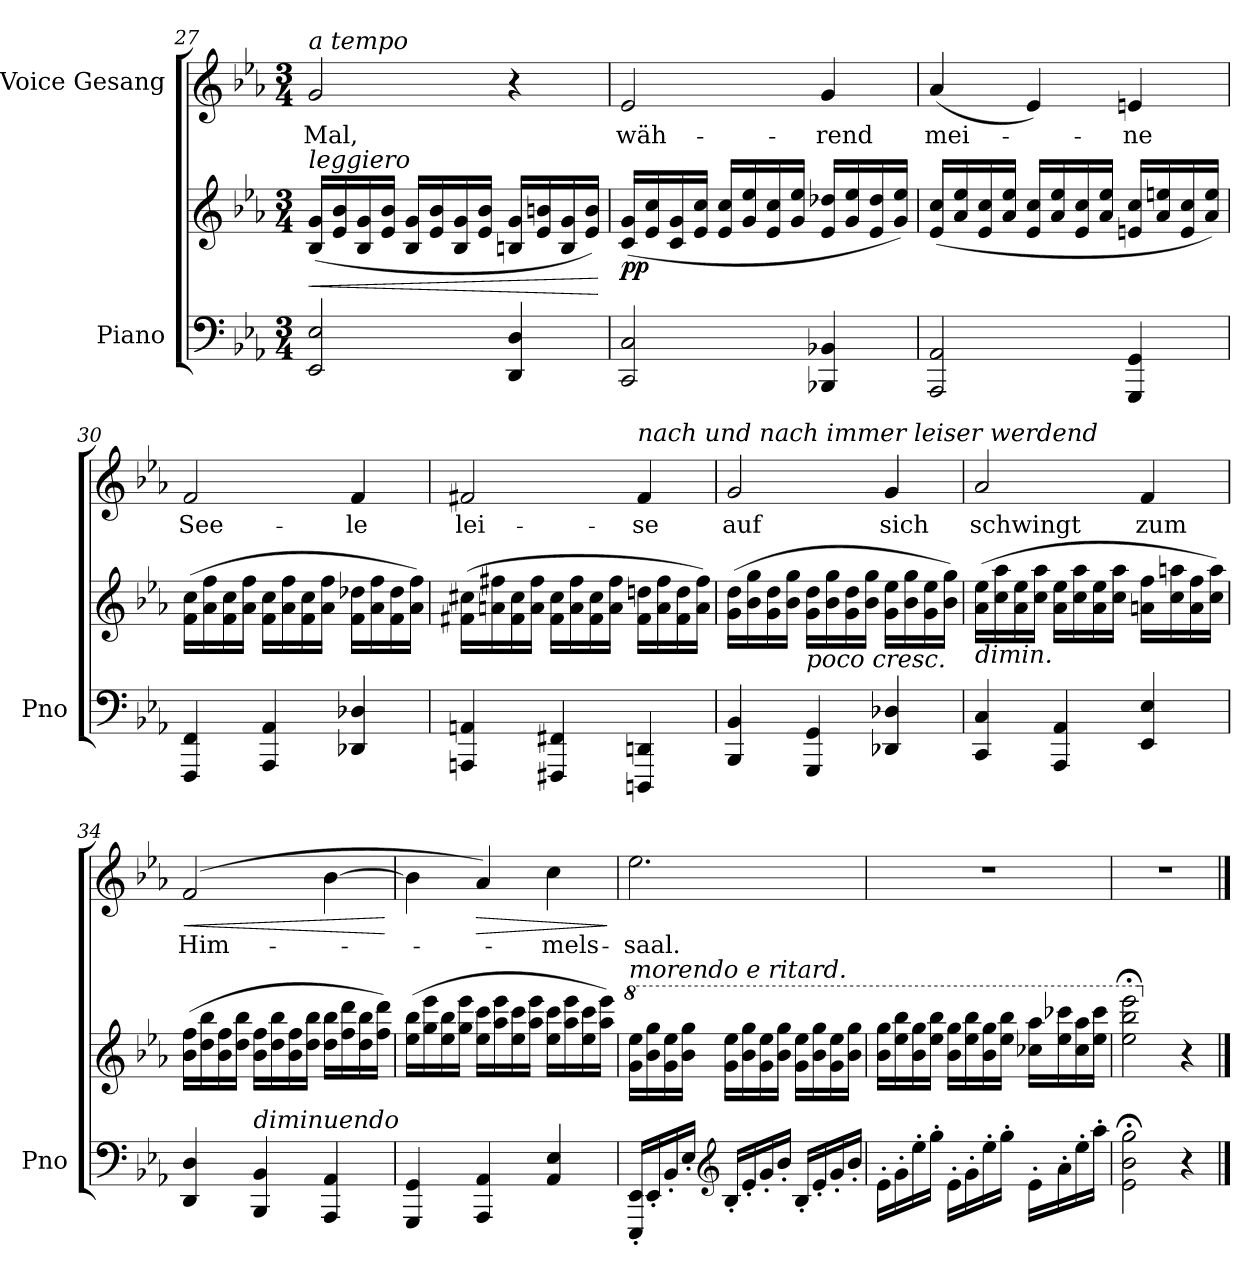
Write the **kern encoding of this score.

**kern	**kern	**dynam	**kern	**text	**dynam
*part2	*part2	*part2	*part1	*part1	*part1
*staff3	*staff2	*staff2/3	*staff1	*staff1	*staff1
*I"Piano	*	*	*I"Voice Gesang	*	*
*I'Pno	*	*	*	*	*
*clefF4	*clefG2	*	*clefG2	*	*
*k[b-e-a-]	*k[b-e-a-]	*	*k[b-e-a-]	*	*
*M3/4	*M3/4	*	*M3/4	*	*
=27	=27	=27	=27	=27	=27
!	!	!	!LO:TX:a:i:t=a tempo	!	!
!	!LO:TX:i:t=leggiero	!	!	!	!
!	!	!LO:HP:b	!	!	!
2EE-/ 2E-/	(16B-/ 16g/LL	<	2g/	Mal,	.
.	16e-/ 16b-/	.	.	.	.
.	16B-/ 16g/	.	.	.	.
.	16e-/ 16b-/JJ	.	.	.	.
.	16B-/ 16g/LL	.	.	.	.
.	16e-/ 16b-/	.	.	.	.
.	16B-/ 16g/	.	.	.	.
.	16e-/ 16b-/JJ	.	.	.	.
4DD/ 4D/	16Bn/ 16g/LL	.	4r	.	.
.	16e-/ 16bn/	.	.	.	.
.	16B/ 16g/	.	.	.	.
.	16e-/ 16b/JJ)	.	.	.	.
.	.	[	.	.	.
=28	=28	=28	=28	=28	=28
!	!	!LO:DY:b	!	!	!
2CC/ 2C/	(16c/ 16g/LL	pp	2e-/	wäh-	.
.	16e-/ 16cc/	.	.	.	.
.	16c/ 16g/	.	.	.	.
.	16e-/ 16cc/JJ	.	.	.	.
.	16e-/ 16cc/LL	.	.	.	.
.	16g/ 16ee-/	.	.	.	.
.	16e-/ 16cc/	.	.	.	.
.	16g/ 16ee-/JJ	.	.	.	.
4BBB-X/ 4BB-X/	16e-/ 16dd-X/LL	.	4g/	-rend	.
.	16g/ 16ee-/	.	.	.	.
.	16e-/ 16dd-/	.	.	.	.
.	16g/ 16ee-/JJ)	.	.	.	.
=29	=29	=29	=29	=29	=29
2AAA-/ 2AA-/	(16e-/ 16cc/LL	.	(4a-/	mei-	.
.	16a-/ 16ee-/	.	.	.	.
.	16e-/ 16cc/	.	.	.	.
.	16a-/ 16ee-/JJ	.	.	.	.
.	16e-/ 16cc/LL	.	4e-/)	.	.
.	16a-/ 16ee-/	.	.	.	.
.	16e-/ 16cc/	.	.	.	.
.	16a-/ 16ee-/JJ	.	.	.	.
4GGG/ 4GG/	16en/ 16cc/LL	.	4en/	-ne	.
.	16a-/ 16een/	.	.	.	.
.	16e/ 16cc/	.	.	.	.
.	16a-/ 16ee/JJ)	.	.	.	.
=30	=30	=30	=30	=30	=30
4FFF/ 4FF/	(16f\ 16cc\LL	.	2f/	See-	.
.	16a-\ 16ff\	.	.	.	.
.	16f\ 16cc\	.	.	.	.
.	16a-\ 16ff\JJ	.	.	.	.
4AAA-/ 4AA-/	16f\ 16cc\LL	.	.	.	.
.	16a-\ 16ff\	.	.	.	.
.	16f\ 16cc\	.	.	.	.
.	16a-\ 16ff\JJ	.	.	.	.
4DD-X/ 4D-X/	16f\ 16dd-X\LL	.	4f/	-le	.
.	16a-\ 16ff\	.	.	.	.
.	16f\ 16dd-\	.	.	.	.
.	16a-\ 16ff\JJ)	.	.	.	.
=31	=31	=31	=31	=31	=31
4AAAn/ 4AAn/	(16f#X\ 16cc#X\LL	.	2f#X/	lei-	.
.	16an\ 16ff#X\	.	.	.	.
.	16f#\ 16cc#\	.	.	.	.
.	16a\ 16ff#\JJ	.	.	.	.
4FFF#X/ 4FF#X/	16f#\ 16cc#\LL	.	.	.	.
.	16a\ 16ff#\	.	.	.	.
.	16f#\ 16cc#\	.	.	.	.
.	16a\ 16ff#\JJ	.	.	.	.
!	!	!	!LO:TX:i:t=nach     und     nach     immer     leiser     werdend	!	!
4DDDn/ 4DDn/	16f#\ 16ddn\LL	.	4f#/	-se	.
.	16a\ 16ff#\	.	.	.	.
.	16f#\ 16dd\	.	.	.	.
.	16a\ 16ff#\JJ)	.	.	.	.
=32	=32	=32	=32	=32	=32
4BBB-/ 4BB-/	(16g\ 16dd\LL	.	2g/	auf	.
.	16b-\ 16gg\	.	.	.	.
.	16g\ 16dd\	.	.	.	.
.	16b-\ 16gg\JJ	.	.	.	.
!	!LO:TX:b:i:t=poco cresc.	!	!	!	!
4GGG/ 4GG/	16g\ 16dd\LL	.	.	.	.
.	16b-\ 16gg\	.	.	.	.
.	16g\ 16dd\	.	.	.	.
.	16b-\ 16gg\JJ	.	.	.	.
4DD-X/ 4D-X/	16g\ 16ee-\LL	.	4g/	sich	.
.	16b-\ 16gg\	.	.	.	.
.	16g\ 16ee-\	.	.	.	.
.	16b-\ 16gg\JJ)	.	.	.	.
=33	=33	=33	=33	=33	=33
!	!LO:TX:b:i:t=dimin.	!	!	!	!
4CC/ 4C/	(16a-\ 16ee-\LL	.	2a-/	schwingt	.
.	16cc\ 16aa-\	.	.	.	.
.	16a-\ 16ee-\	.	.	.	.
.	16cc\ 16aa-\JJ	.	.	.	.
4AAA-/ 4AA-/	16a-\ 16ee-\LL	.	.	.	.
.	16cc\ 16aa-\	.	.	.	.
.	16a-\ 16ee-\	.	.	.	.
.	16cc\ 16aa-\JJ	.	.	.	.
4EE-/ 4E-/	16an\ 16ff\LL	.	4f/	zum	.
.	16cc\ 16aan\	.	.	.	.
.	16a\ 16ff\	.	.	.	.
.	16cc\ 16aa\JJ)	.	.	.	.
=34	=34	=34	=34	=34	=34
!	!	!	!	!	!LO:HP:b
4DD/ 4D/	(16b-\ 16ff\LL	.	(<2f/	Him-	<
.	16dd\ 16bb-\	.	.	.	.
.	16b-\ 16ff\	.	.	.	.
.	16dd\ 16bb-\JJ	.	.	.	.
!LO:TX:i:t=diminuendo	!	!	!	!	!
4BBB-/ 4BB-/	16b-\ 16ff\LL	.	.	.	.
.	16dd\ 16bb-\	.	.	.	.
.	16b-\ 16ff\	.	.	.	.
.	16dd\ 16bb-\JJ	.	.	.	.
4AAA-/ 4AA-/	16dd\ 16bb-\LL	.	[4b-\	.	.
.	16ff\ 16ddd\	.	.	.	.
.	16dd\ 16bb-\	.	.	.	.
.	16ff\ 16ddd\JJ)	.	.	.	.
.	.	.	.	.	[
=35	=35	=35	=35	=35	=35
4GGG/ 4GG/	(16ee-\ 16bb-\LL	.	4b-\]	.	.
.	16gg\ 16eee-\	.	.	.	.
.	16ee-\ 16bb-\	.	.	.	.
.	16gg\ 16eee-\JJ	.	.	.	.
!	!	!	!	!	!LO:HP:b
4AAA-/ 4AA-/	16ee-\ 16ccc\LL	.	4a-/)	.	>
.	16aa-\ 16eee-\	.	.	.	.
.	16ee-\ 16ccc\	.	.	.	.
.	16aa-\ 16eee-\JJ	.	.	.	.
4AA-/ 4E-/	16ee-\ 16ccc\LL	.	4cc\	-mels-	.
.	16aa-\ 16eee-\	.	.	.	.
.	16ee-\ 16ccc\	.	.	.	.
.	16aa-\ 16eee-\JJ)	.	.	.	.
.	.	.	.	.	]
=36	=36	=36	=36	=36	=36
*	*8va	*	*	*	*
!	!LO:TX:i:t=morendo   e   ritard.	!	!	!	!
16EEE-/' 16EE-/'LL	16gg\ 16eee-\LL	.	2.ee-\	-saal.	.
16EE-'/	16bb-\ 16ggg\	.	.	.	.
16BB-'/	16gg\ 16eee-\	.	.	.	.
16E-'/JJ	16bb-\ 16ggg\JJ	.	.	.	.
*clefG2	*	*	*	*	*
16B-'/LL	16gg\ 16eee-\LL	.	.	.	.
16e-'/	16bb-\ 16ggg\	.	.	.	.
16g'/	16gg\ 16eee-\	.	.	.	.
16b-'/JJ	16bb-\ 16ggg\JJ	.	.	.	.
16B-'/LL	16gg\ 16eee-\LL	.	.	.	.
16e-'/	16bb-\ 16ggg\	.	.	.	.
16g'/	16gg\ 16eee-\	.	.	.	.
16b-'/JJ	16bb-\ 16ggg\JJ	.	.	.	.
=37	=37	=37	=37	=37	=37
16e-'\LL	16bb-\ 16ggg\LL	.	2.r	.	.
16g'\	16eee-\ 16bbb-\	.	.	.	.
16ee-'\	16bb-\ 16ggg\	.	.	.	.
16gg'\JJ	16eee-\ 16bbb-\JJ	.	.	.	.
16e-'\LL	16bb-\ 16ggg\LL	.	.	.	.
16g'\	16eee-\ 16bbb-\	.	.	.	.
16ee-'\	16bb-\ 16ggg\	.	.	.	.
16gg'\JJ	16eee-\ 16bbb-\JJ	.	.	.	.
16e-'\LL	16ccc-X\ 16aaa-\LL	.	.	.	.
16a-'\	16eee-\ 16cccc-X\	.	.	.	.
16ee-'\	16ccc-\ 16aaa-\	.	.	.	.
16aa-'\JJ	16eee-\ 16cccc-\JJ	.	.	.	.
=38	=38	=38	=38	=38	=38
2e-\;< 2b-\;< 2gg\;<	2eee-\;< 2bbb-\;< 2eeee-\;<	.	2.r	.	.
*	*X8va	*	*	*	*
4r	4r	.	.	.	.
==	==	==	==	==	==
*-	*-	*-	*-	*-	*-
